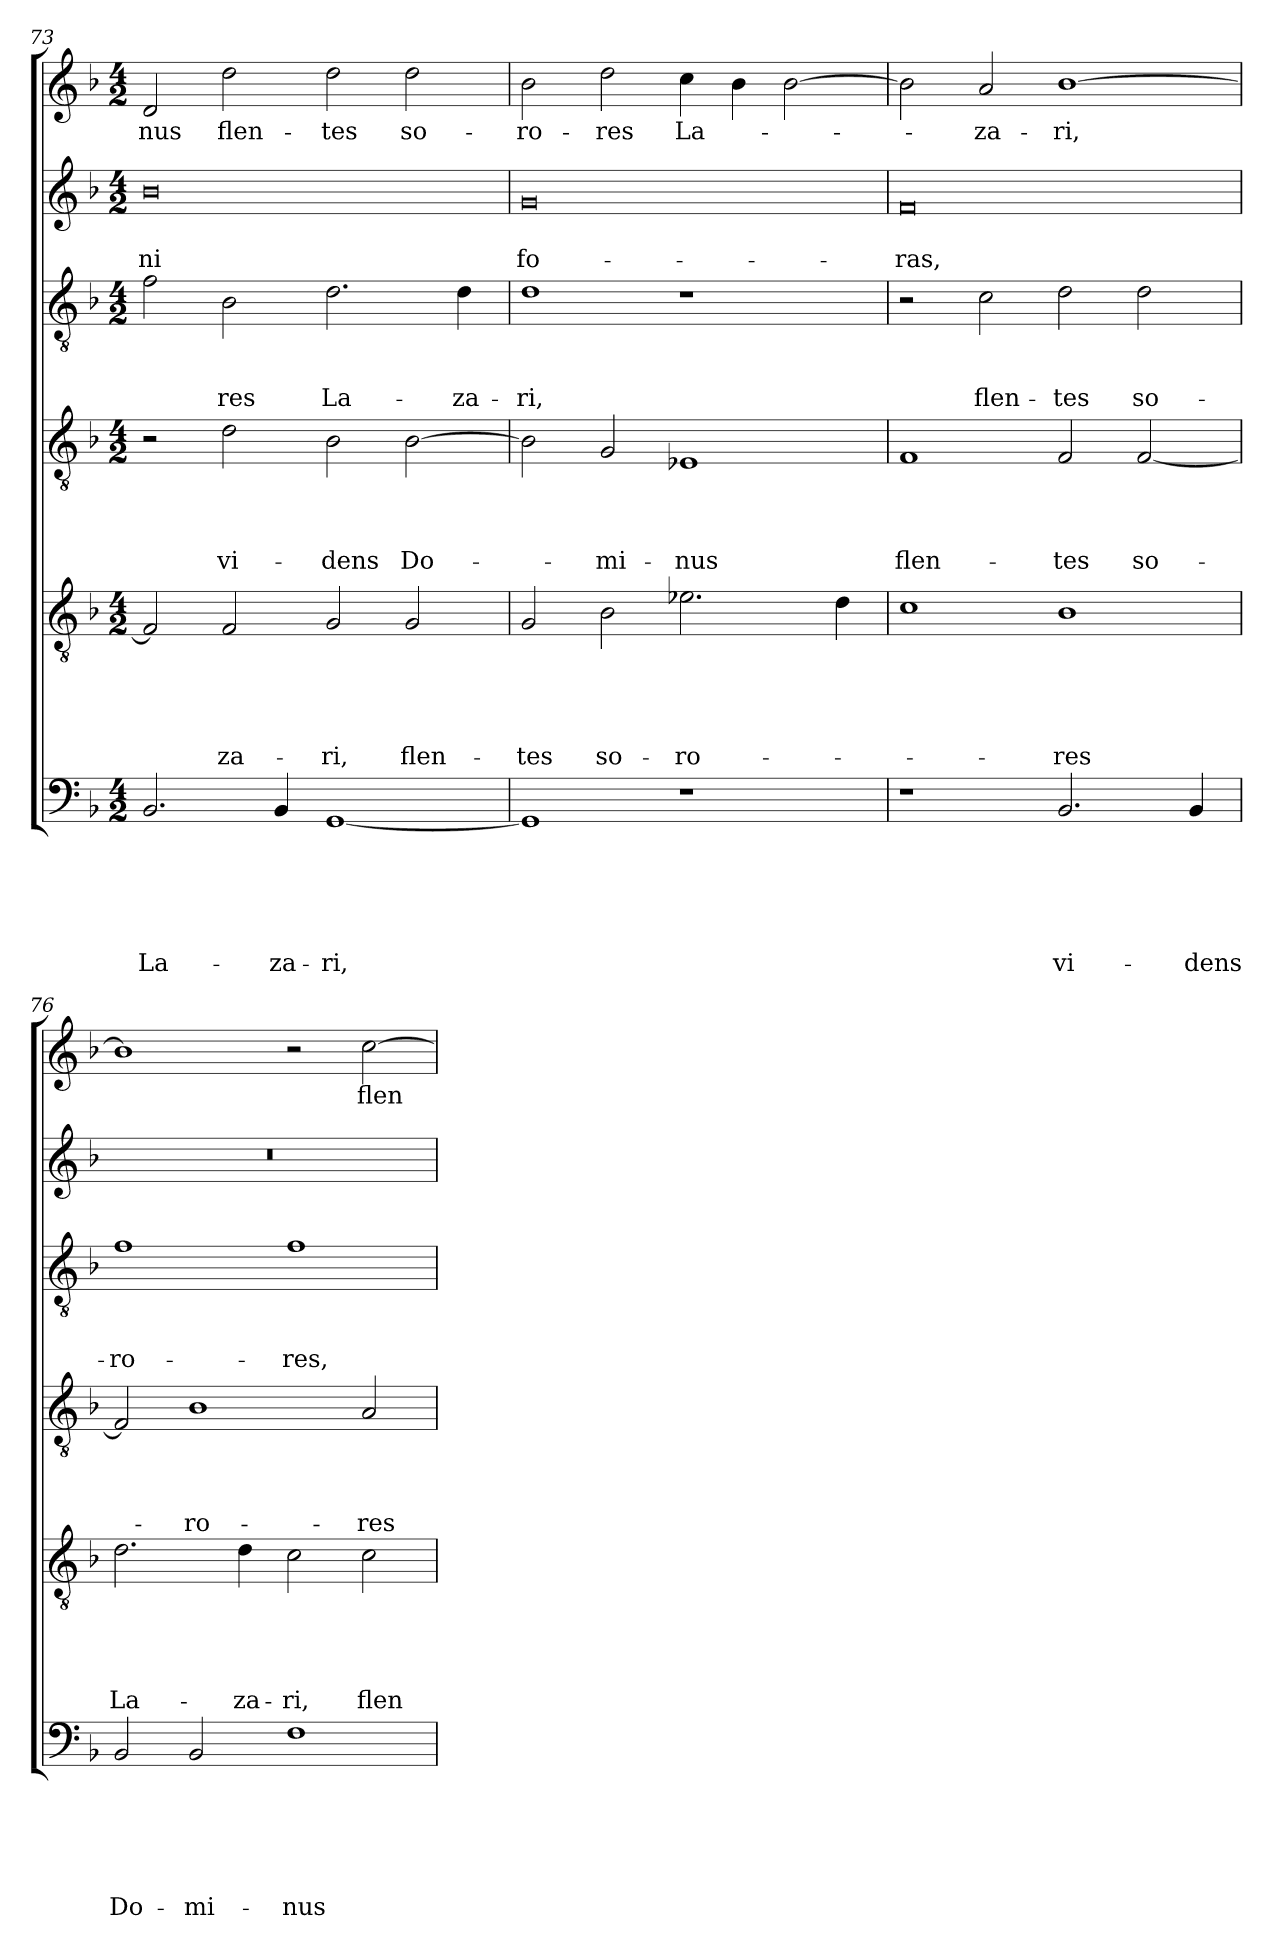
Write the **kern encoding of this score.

**kern	**text	**text	**text	**text	**text	**text	**kern	**text	**text	**text	**text	**text	**kern	**text	**text	**text	**text	**kern	**text	**text	**text	**kern	**text	**text	**kern	**text
*part6	*part6	*part6	*part6	*part6	*part6	*part6	*part5	*part5	*part5	*part5	*part5	*part5	*part4	*part4	*part4	*part4	*part4	*part3	*part3	*part3	*part3	*part2	*part2	*part2	*part1	*part1
*staff6	*staff6	*staff6	*staff6	*staff6	*staff6	*staff6	*staff5	*staff5	*staff5	*staff5	*staff5	*staff5	*staff4	*staff4	*staff4	*staff4	*staff4	*staff3	*staff3	*staff3	*staff3	*staff2	*staff2	*staff2	*staff1	*staff1
!!LO:PB:g=z
*clefF4	*	*	*	*	*	*	*clefGv2	*	*	*	*	*	*clefGv2	*	*	*	*	*clefGv2	*	*	*	*clefG2	*	*	*clefG2	*
*k[b-]	*	*	*	*	*	*	*k[b-]	*	*	*	*	*	*k[b-]	*	*	*	*	*k[b-]	*	*	*	*k[b-]	*	*	*k[b-]	*
*F:	*	*	*	*	*	*	*F:	*	*	*	*	*	*F:	*	*	*	*	*F:	*	*	*	*F:	*	*	*F:	*
*M4/2	*	*	*	*	*	*	*M4/2	*	*	*	*	*	*M4/2	*	*	*	*	*M4/2	*	*	*	*M4/2	*	*	*M4/2	*
=73	=73	=73	=73	=73	=73	=73	=73	=73	=73	=73	=73	=73	=73	=73	=73	=73	=73	=73	=73	=73	=73	=73	=73	=73	=73	=73
!	!	!	!	!	!	!LO:LY:b	!	!	!	!	!	!	!	!	!	!	!	!	!	!	!	!	!	!LO:LY:b	!	!LO:LY:b
2.BB-/	.	.	.	.	.	La-	2F/]	.	.	.	.	.	2r	.	.	.	.	2f\	.	.	.	0b-	.	-ni	2d/	-nus
!	!	!	!	!	!	!	!	!	!	!	!	!LO:LY:b	!	!	!	!	!LO:LY:b	!	!	!	!LO:LY:b	!	!	!	!	!LO:LY:b
.	.	.	.	.	.	.	2F/	.	.	.	.	-za-	2d\	.	.	.	vi-	2B-\	.	.	-res	.	.	.	2dd\	flen-
!	!	!	!	!	!	!LO:LY:b	!	!	!	!	!	!	!	!	!	!	!	!	!	!	!	!	!	!	!	!
4BB-/	.	.	.	.	.	-za-	.	.	.	.	.	.	.	.	.	.	.	.	.	.	.	.	.	.	.	.
!	!	!	!	!	!	!LO:LY:b	!	!	!	!	!	!LO:LY:b	!	!	!	!	!LO:LY:b	!	!	!	!LO:LY:b	!	!	!	!	!LO:LY:b
[1GG	.	.	.	.	.	-ri,	2G/	.	.	.	.	-ri,	2B-\	.	.	.	-dens	2.d\	.	.	La-	.	.	.	2dd\	-tes
!	!	!	!	!	!	!	!	!	!	!	!	!LO:LY:b	!	!	!	!	!LO:LY:b	!	!	!	!	!	!	!	!	!LO:LY:b
.	.	.	.	.	.	.	2G/	.	.	.	.	flen-	[2B-\	.	.	.	Do-	.	.	.	.	.	.	.	2dd\	so-
!	!	!	!	!	!	!	!	!	!	!	!	!	!	!	!	!	!	!	!	!	!LO:LY:b	!	!	!	!	!
.	.	.	.	.	.	.	.	.	.	.	.	.	.	.	.	.	.	4d\	.	.	-za-	.	.	.	.	.
=74	=74	=74	=74	=74	=74	=74	=74	=74	=74	=74	=74	=74	=74	=74	=74	=74	=74	=74	=74	=74	=74	=74	=74	=74	=74	=74
!	!	!	!	!	!	!	!	!	!	!	!	!LO:LY:b	!	!	!	!	!	!	!	!	!LO:LY:b	!	!	!LO:LY:b	!	!LO:LY:b
1GG]	.	.	.	.	.	.	2G/	.	.	.	.	-tes	2B-\]	.	.	.	.	1d	.	.	-ri,	0g	.	fo-	2b-\	-ro-
!	!	!	!	!	!	!	!	!	!	!	!	!LO:LY:b	!	!	!	!	!LO:LY:b	!	!	!	!	!	!	!	!	!LO:LY:b
.	.	.	.	.	.	.	2B-\	.	.	.	.	so-	2G/	.	.	.	-mi-	.	.	.	.	.	.	.	2dd\	-res
!	!	!	!	!	!	!	!	!	!	!	!	!LO:LY:b	!	!	!	!	!LO:LY:b	!	!	!	!	!	!	!	!	!LO:LY:b
1r	.	.	.	.	.	.	2.e-X\	.	.	.	.	-ro-	1E-X	.	.	.	-nus	1r	.	.	.	.	.	.	4cc\	La-
.	.	.	.	.	.	.	.	.	.	.	.	.	.	.	.	.	.	.	.	.	.	.	.	.	4b-\	.
.	.	.	.	.	.	.	.	.	.	.	.	.	.	.	.	.	.	.	.	.	.	.	.	.	[2b-\	.
.	.	.	.	.	.	.	4d\	.	.	.	.	.	.	.	.	.	.	.	.	.	.	.	.	.	.	.
=75	=75	=75	=75	=75	=75	=75	=75	=75	=75	=75	=75	=75	=75	=75	=75	=75	=75	=75	=75	=75	=75	=75	=75	=75	=75	=75
!	!	!	!	!	!	!	!	!	!	!	!	!	!	!	!	!	!LO:LY:b	!	!	!	!	!	!	!LO:LY:b	!	!
1r	.	.	.	.	.	.	1c	.	.	.	.	.	1F	.	.	.	flen-	2r	.	.	.	0f	.	-ras,	2b-\]	.
!	!	!	!	!	!	!	!	!	!	!	!	!	!	!	!	!	!	!	!	!	!LO:LY:b	!	!	!	!	!LO:LY:b
.	.	.	.	.	.	.	.	.	.	.	.	.	.	.	.	.	.	2c\	.	.	flen-	.	.	.	2a/	-za-
!	!	!	!	!	!	!LO:LY:b	!	!	!	!	!	!LO:LY:b	!	!	!	!	!LO:LY:b	!	!	!	!LO:LY:b	!	!	!	!	!LO:LY:b
2.BB-/	.	.	.	.	.	vi-	1B-	.	.	.	.	-res	2F/	.	.	.	-tes	2d\	.	.	-tes	.	.	.	[1b-	-ri,
!	!	!	!	!	!	!	!	!	!	!	!	!	!	!	!	!	!LO:LY:b	!	!	!	!LO:LY:b	!	!	!	!	!
.	.	.	.	.	.	.	.	.	.	.	.	.	[2F/	.	.	.	so-	2d\	.	.	so-	.	.	.	.	.
!	!	!	!	!	!	!LO:LY:b	!	!	!	!	!	!	!	!	!	!	!	!	!	!	!	!	!	!	!	!
4BB-/	.	.	.	.	.	-dens	.	.	.	.	.	.	.	.	.	.	.	.	.	.	.	.	.	.	.	.
=76	=76	=76	=76	=76	=76	=76	=76	=76	=76	=76	=76	=76	=76	=76	=76	=76	=76	=76	=76	=76	=76	=76	=76	=76	=76	=76
!	!	!	!	!	!	!LO:LY:b	!	!	!	!	!	!LO:LY:b	!	!	!	!	!	!	!	!	!LO:LY:b	!	!	!	!	!
2BB-/	.	.	.	.	.	Do-	2.d\	.	.	.	.	La-	2F/]	.	.	.	.	1f	.	.	-ro-	0r	.	.	1b-]	.
!	!	!	!	!	!	!LO:LY:b	!	!	!	!	!	!	!	!	!	!	!LO:LY:b	!	!	!	!	!	!	!	!	!
2BB-/	.	.	.	.	.	-mi-	.	.	.	.	.	.	1B-	.	.	.	-ro-	.	.	.	.	.	.	.	.	.
!	!	!	!	!	!	!	!	!	!	!	!	!LO:LY:b	!	!	!	!	!	!	!	!	!	!	!	!	!	!
.	.	.	.	.	.	.	4d\	.	.	.	.	-za-	.	.	.	.	.	.	.	.	.	.	.	.	.	.
!	!	!	!	!	!	!LO:LY:b	!	!	!	!	!	!LO:LY:b	!	!	!	!	!	!	!	!	!LO:LY:b	!	!	!	!	!
1F	.	.	.	.	.	-nus	2c\	.	.	.	.	-ri,	.	.	.	.	.	1f	.	.	-res,	.	.	.	2r	.
!	!	!	!	!	!	!	!	!	!	!	!	!LO:LY:b	!	!	!	!	!LO:LY:b	!	!	!	!	!	!	!	!	!LO:LY:b
.	.	.	.	.	.	.	2c\	.	.	.	.	flen-	2A/	.	.	.	-res	.	.	.	.	.	.	.	[2cc\	flen-
=	=	=	=	=	=	=	=	=	=	=	=	=	=	=	=	=	=	=	=	=	=	=	=	=	=	=
*-	*-	*-	*-	*-	*-	*-	*-	*-	*-	*-	*-	*-	*-	*-	*-	*-	*-	*-	*-	*-	*-	*-	*-	*-	*-	*-
